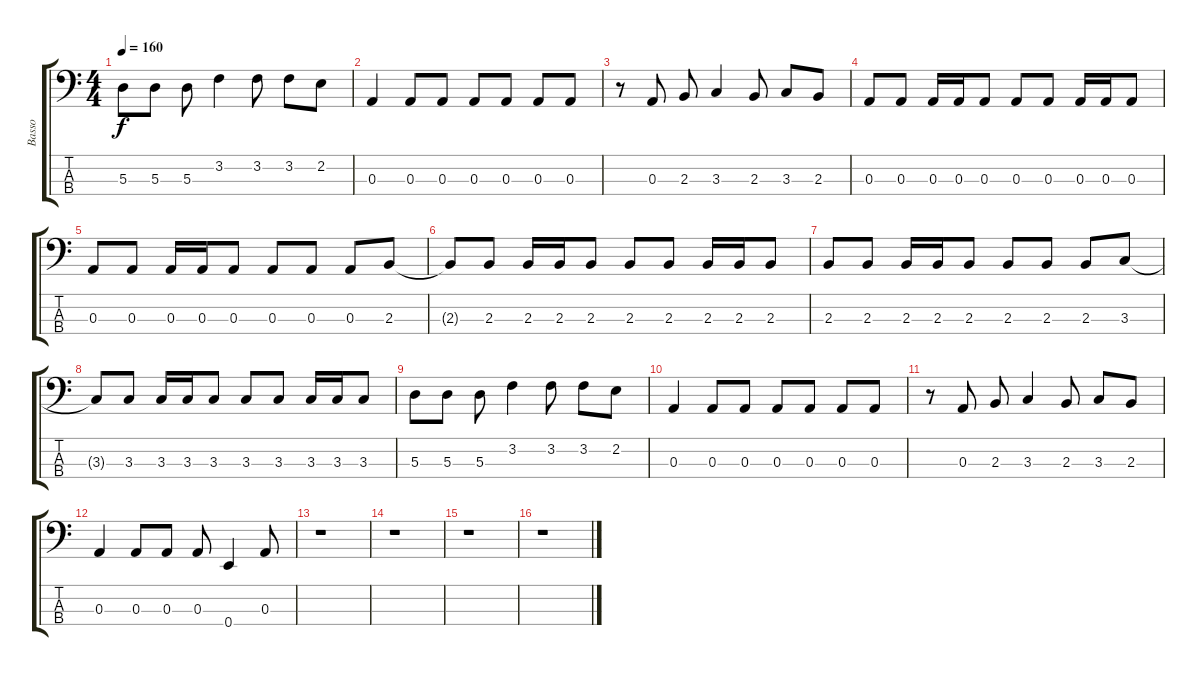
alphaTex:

\track ("Basso" "Basso") {instrument electricbassfinger}
\staff {score tabs}
\tuning (G2 D2 A1 E1) {hide}
\ts (4 4)
\tempo 160
\clef f4
\ks c
5.3.8{dy f} 5.3.8 5.3.8 3.2.4 3.2.8 3.2.8 2.2.8 |
0.3.4 0.3.8 0.3.8 0.3.8 0.3.8 0.3.8 0.3.8 |
r.8 0.3.8 2.3.8 3.3.4 2.3.8 3.3.8 2.3.8 |
0.3.8 0.3.8 0.3.16 0.3.16 0.3.8 0.3.8 0.3.8 0.3.16 0.3.16 0.3.8 |
0.3.8 0.3.8 0.3.16 0.3.16 0.3.8 0.3.8 0.3.8 0.3.8 2.3.8 |
2.3{t}.8 2.3.8 2.3.16 2.3.16 2.3.8 2.3.8 2.3.8 2.3.16 2.3.16 2.3.8 |
2.3.8 2.3.8 2.3.16 2.3.16 2.3.8 2.3.8 2.3.8 2.3.8 3.3.8 |
3.3{t}.8 3.3.8 3.3.16 3.3.16 3.3.8 3.3.8 3.3.8 3.3.16 3.3.16 3.3.8 |
5.3.8 5.3.8 5.3.8 3.2.4 3.2.8 3.2.8 2.2.8 |
0.3.4 0.3.8 0.3.8 0.3.8 0.3.8 0.3.8 0.3.8 |
r.8 0.3.8 2.3.8 3.3.4 2.3.8 3.3.8 2.3.8 |
0.3.4 0.3.8 0.3.8 0.3.8 0.4.4 0.3.8 |
r.1 |
r.1 |
r.1 |
r.1
